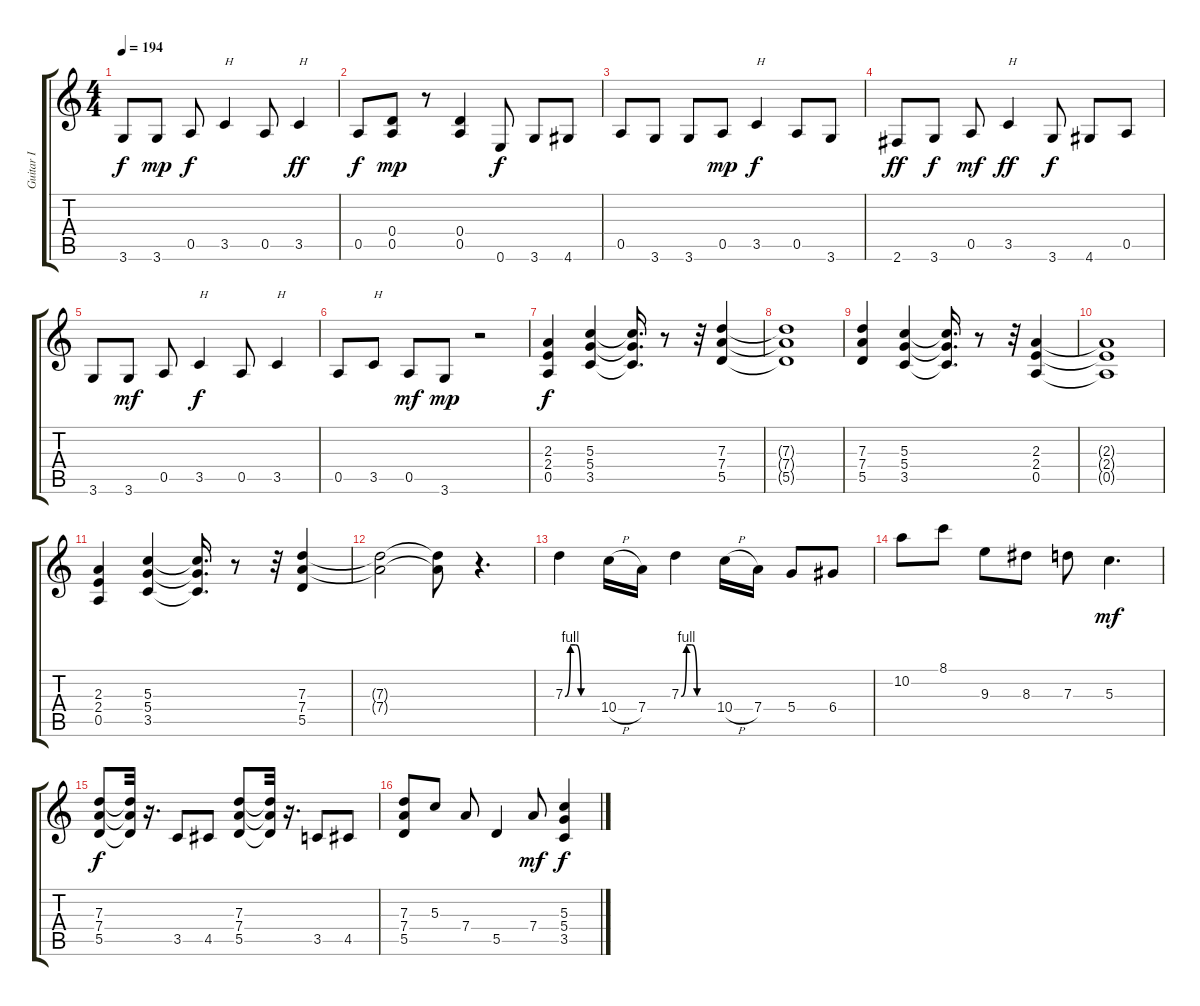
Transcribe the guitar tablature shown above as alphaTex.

\track ("Guitar I" "Guitar I") {instrument overdrivenguitar}
\staff {score tabs}
\tuning (E4 B3 G3 D3 A2 E2) {hide}
\ts (4 4)
\tempo 194
\clef g2
\ks c
3.6.8{dy f} 3.6.8{dy mp} 0.5.8{dy f} 3.5.4{txt "H"} 0.5.8 3.5.4{txt "H" dy ff} |
0.5.8{dy f} (0.4 0.5).8{dy mp} r.8 (0.4 0.5).4 0.6.8{dy f} 3.6.8 4.6.8 |
0.5.8 3.6.8 3.6.8 0.5.8{dy mp} 3.5.4{txt "H" dy f} 0.5.8 3.6.8 |
2.6.8{dy ff} 3.6.8{dy f} 0.5.8{dy mf} 3.5.4{txt "H" dy ff} 3.6.8{dy f} 4.6.8 0.5.8 |
3.6.8 3.6.8{dy mf} 0.5.8 3.5.4{txt "H" dy f} 0.5.8 3.5.4{txt "H"} |
0.5.8 3.5.8{txt "H"} 0.5.8{dy mf} 3.6.8{dy mp} r.2 |
(2.3 2.4 0.5).4{dy f} (5.3 5.4 3.5).4 (5.3{t} 5.4{t} 3.5{t}).16{d} r.8 r.32 (7.3 7.4 5.5).4 |
(7.3{t} 7.4{t} 5.5{t}).1 |
(7.3 7.4 5.5).4 (5.3 5.4 3.5).4 (5.3{t} 5.4{t} 3.5{t}).16{d} r.8 r.32 (2.3 2.4 0.5).4 |
(2.3{t} 2.4{t} 0.5{t}).1 |
(2.3 2.4 0.5).4 (5.3 5.4 3.5).4 (5.3{t} 5.4{t} 3.5{t}).16{d} r.8 r.32 (7.3 7.4 5.5).4 |
(7.3{t} 7.4{t}).2 (7.3{t} 7.4{t}).8 r.4{d} |
7.3{be (custom 0 0 10 4 20 4 30 0 60 0)}.4 10.4{h}.16 7.4.16 7.3{be (custom 0 0 10 4 20 4 30 0 60 0)}.4 10.4{h}.16 7.4.16 5.4.8 6.4.8 |
10.2.8 8.1.8 9.3.8 8.3.8 7.3.8 5.3.4{d dy mf} |
(7.3 7.4 5.5).8{dy f} (7.3{t} 7.4{t} 5.5{t}).32 r.16{d} 3.5.8 4.5.8 (7.3 7.4 5.5).8 (7.3{t} 7.4{t} 5.5{t}).32 r.16{d} 3.5.8 4.5.8 |
(7.3 7.4 5.5).8 5.3.8 7.4.8 5.5.4 7.4.8{dy mf} (5.3 5.4 3.5).4{dy f}
